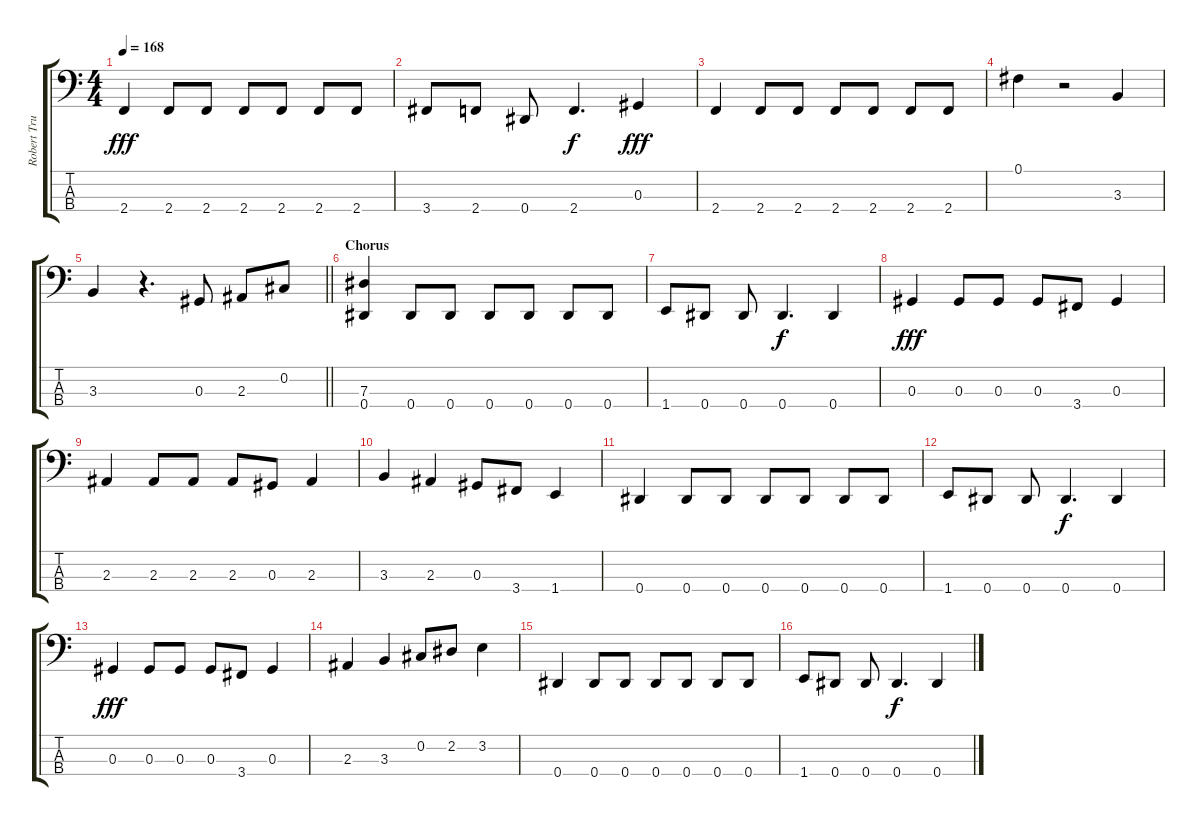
\track ("Robert Trujillo" "Robert Tru") {instrument electricbassfinger}
\staff {score tabs}
\tuning (Gb2 Db2 Ab1 Eb1) {hide}
\ts (4 4)
\tempo 168
\clef f4
\ks c
2.4.4{dy fff} 2.4.8 2.4.8 2.4.8 2.4.8 2.4.8 2.4.8 |
3.4.8 2.4.8 0.4.8 2.4.4{d dy f} 0.3.4{dy fff} |
2.4.4 2.4.8 2.4.8 2.4.8 2.4.8 2.4.8 2.4.8 |
0.1.4 r.2 3.3.4 |
\barLineRight lightlight
3.3.4 r.4{d} 0.3.8 2.3.8 0.2.8 |
\section ("" "Chorus")
(7.3 0.4).4 0.4.8 0.4.8 0.4.8 0.4.8 0.4.8 0.4.8 |
1.4.8 0.4.8 0.4.8 0.4.4{d dy f} 0.4.4 |
0.3.4{dy fff} 0.3.8 0.3.8 0.3.8 3.4.8 0.3.4 |
2.3.4 2.3.8 2.3.8 2.3.8 0.3.8 2.3.4 |
3.3.4 2.3.4 0.3.8 3.4.8 1.4.4 |
0.4.4 0.4.8 0.4.8 0.4.8 0.4.8 0.4.8 0.4.8 |
1.4.8 0.4.8 0.4.8 0.4.4{d dy f} 0.4.4 |
0.3.4{dy fff} 0.3.8 0.3.8 0.3.8 3.4.8 0.3.4 |
2.3.4 3.3.4 0.2.8 2.2.8 3.2.4 |
0.4.4 0.4.8 0.4.8 0.4.8 0.4.8 0.4.8 0.4.8 |
1.4.8 0.4.8 0.4.8 0.4.4{d dy f} 0.4.4
